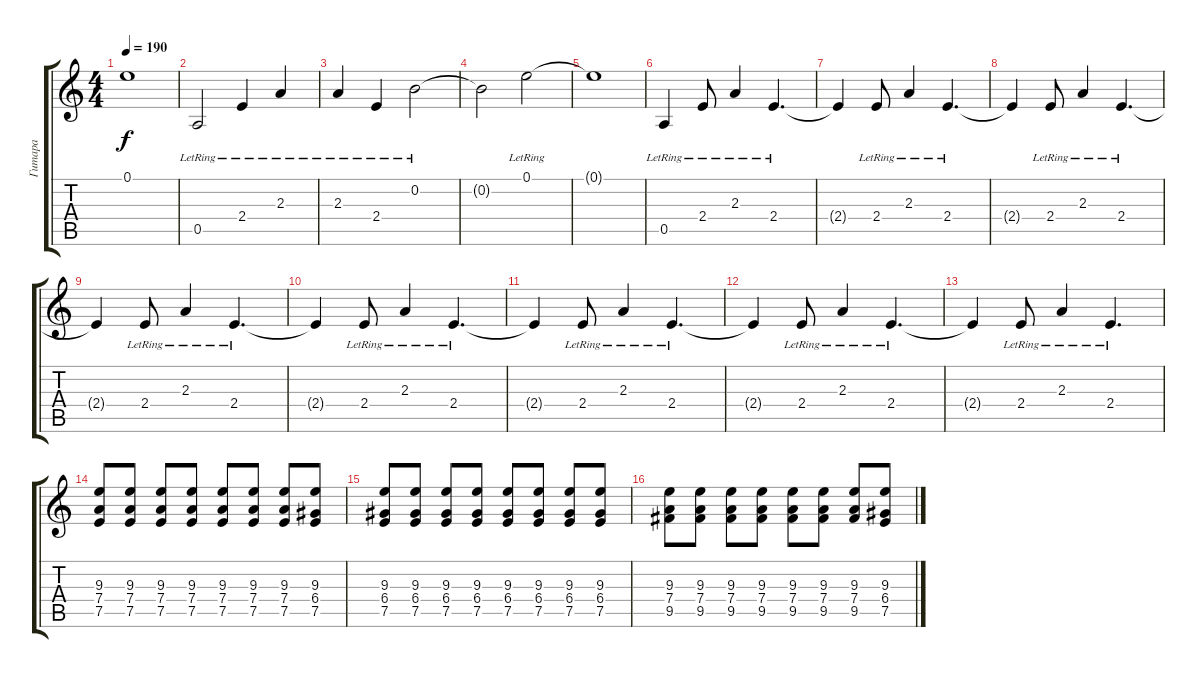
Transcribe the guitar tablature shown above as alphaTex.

\track ("Гитара" "Гитара") {instrument distortionguitar}
\staff {score tabs}
\tuning (E4 B3 G3 D3 A2 E2) {hide}
\ts (4 4)
\tempo 190
\clef g2
\ks c
0.1{t}.1{dy f} |
0.5{lr}.2 2.4{lr}.4 2.3{lr}.4 |
2.3{lr}.4 2.4{lr}.4 0.2{lr}.2 |
0.2{t}.2 0.1{lr}.2 |
0.1{t}.1 |
0.5{lr}.4 2.4{lr}.8 2.3{lr}.4 2.4{lr}.4{d} |
2.4{t}.4 2.4{lr}.8 2.3{lr}.4 2.4{lr}.4{d} |
2.4{t}.4 2.4{lr}.8 2.3{lr}.4 2.4{lr}.4{d} |
2.4{t}.4 2.4{lr}.8 2.3{lr}.4 2.4{lr}.4{d} |
2.4{t}.4 2.4{lr}.8 2.3{lr}.4 2.4{lr}.4{d} |
2.4{t}.4 2.4{lr}.8 2.3{lr}.4 2.4{lr}.4{d} |
2.4{t}.4 2.4{lr}.8 2.3{lr}.4 2.4{lr}.4{d} |
2.4{t}.4 2.4{lr}.8 2.3{lr}.4 2.4{lr}.4{d} |
(9.3 7.4 7.5).8 (9.3 7.4 7.5).8 (9.3 7.4 7.5).8 (9.3 7.4 7.5).8 (9.3 7.4 7.5).8 (9.3 7.4 7.5).8 (9.3 7.4 7.5).8 (9.3 6.4 7.5).8 |
(9.3 6.4 7.5).8 (9.3 6.4 7.5).8 (9.3 6.4 7.5).8 (9.3 6.4 7.5).8 (9.3 6.4 7.5).8 (9.3 6.4 7.5).8 (9.3 6.4 7.5).8 (9.3 6.4 7.5).8 |
(9.3 7.4 9.5).8 (9.3 7.4 9.5).8 (9.3 7.4 9.5).8 (9.3 7.4 9.5).8 (9.3 7.4 9.5).8 (9.3 7.4 9.5).8 (9.3 7.4 9.5).8 (9.3 6.4 7.5).8
